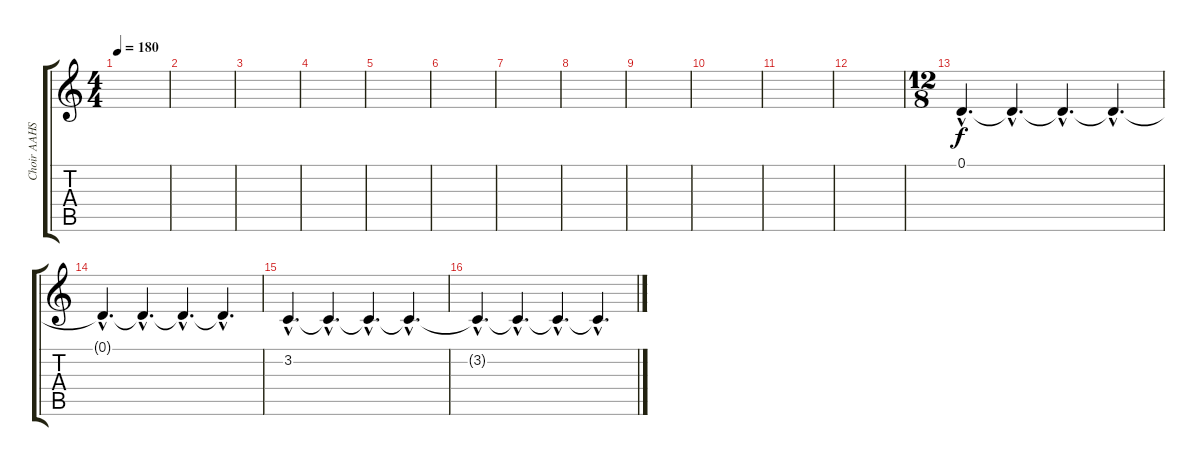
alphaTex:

\track ("Choir AAHS" "Choir AAHS") {instrument choiraahs}
\staff {score tabs}
\tuning (D4 A3 F3 C3 G2 D2) {hide}
\ts (4 4)
\tempo 180
\clef g2
\ks c
|
|
|
|
|
|
|
|
|
|
|
|
\ts (12 8)
0.1{hac}.4{d} 0.1{hac t}.4{d} 0.1{hac t}.4{d} 0.1{hac t}.4{d} |
0.1{hac t}.4{d} 0.1{hac t}.4{d} 0.1{hac t}.4{d} 0.1{hac t}.4{d} |
3.2{hac}.4{d} 3.2{hac t}.4{d} 3.2{hac t}.4{d} 3.2{hac t}.4{d} |
3.2{hac t}.4{d} 3.2{hac t}.4{d} 3.2{hac t}.4{d} 3.2{hac t}.4{d}
